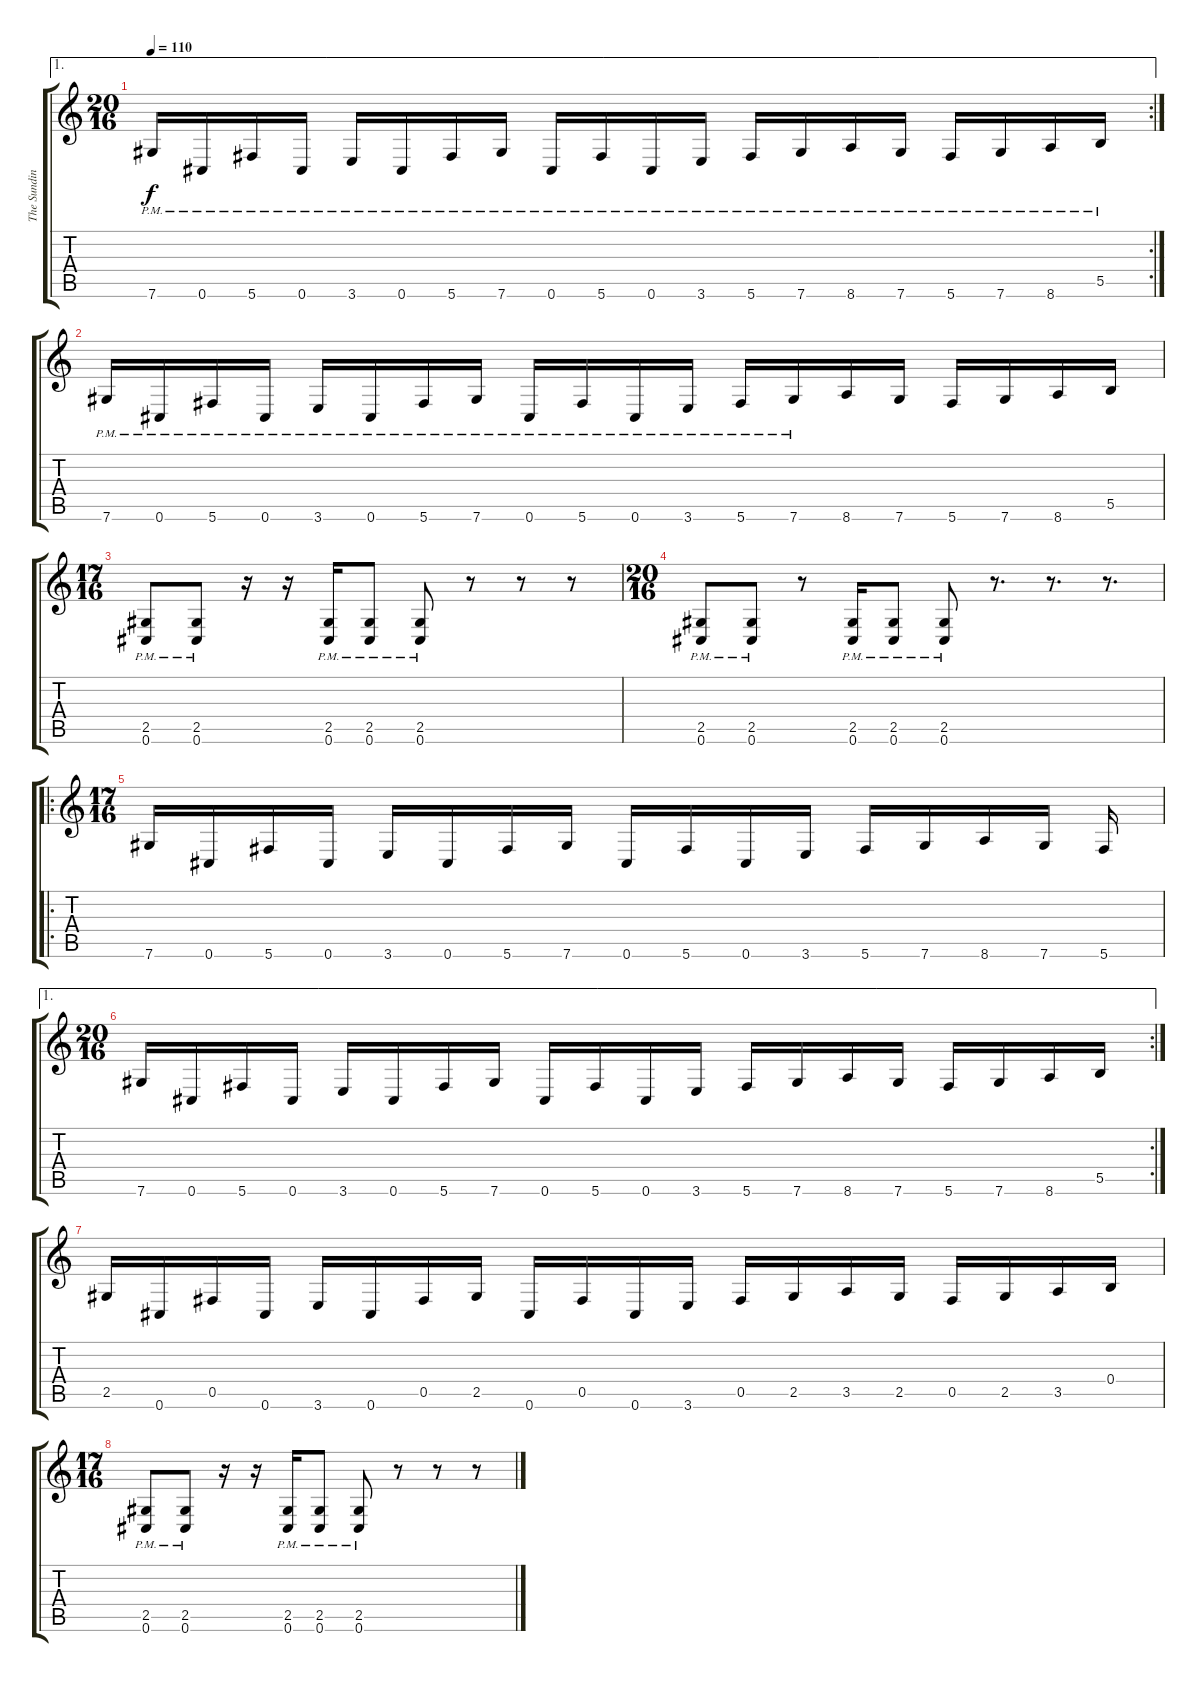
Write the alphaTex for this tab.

\track ("The Sundin" "The Sundin") {instrument distortionguitar}
\staff {score tabs}
\tuning (Db4 Ab3 E3 B2 Gb2 Db2) {hide}
\ae 1
\rc 2
\ts (20 16)
\tempo 110
\clef g2
\ks c
7.6{pm}.16{dy f} 0.6{pm}.16 5.6{pm}.16 0.6{pm}.16 3.6{pm}.16 0.6{pm}.16 5.6{pm}.16 7.6{pm}.16 0.6{pm}.16 5.6{pm}.16 0.6{pm}.16 3.6{pm}.16 5.6{pm}.16 7.6{pm}.16 8.6{pm}.16 7.6{pm}.16 5.6{pm}.16 7.6{pm}.16 8.6{pm}.16 5.5{pm}.16 |
7.6{pm}.16 0.6{pm}.16 5.6{pm}.16 0.6{pm}.16 3.6{pm}.16 0.6{pm}.16 5.6{pm}.16 7.6{pm}.16 0.6{pm}.16 5.6{pm}.16 0.6{pm}.16 3.6{pm}.16 5.6{pm}.16 7.6{pm}.16 8.6.16 7.6.16 5.6.16 7.6.16 8.6.16 5.5.16 |
\ts (17 16)
(2.5{pm} 0.6{pm}).8 (2.5{pm} 0.6{pm}).8 r.16 r.16 (2.5{pm} 0.6{pm}).16 (2.5{pm} 0.6{pm}).8 (2.5{pm} 0.6{pm}).8 r.8 r.8 r.8 |
\ts (20 16)
(2.5{pm} 0.6{pm}).8 (2.5{pm} 0.6{pm}).8 r.8 (2.5{pm} 0.6{pm}).16 (2.5{pm} 0.6{pm}).8 (2.5{pm} 0.6{pm}).8 r.8{d} r.8{d} r.8{d} |
\ro
\ts (17 16)
7.6.16 0.6.16 5.6.16 0.6.16 3.6.16 0.6.16 5.6.16 7.6.16 0.6.16 5.6.16 0.6.16 3.6.16 5.6.16 7.6.16 8.6.16 7.6.16 5.6.16 |
\ae 1
\rc 2
\ts (20 16)
7.6.16 0.6.16 5.6.16 0.6.16 3.6.16 0.6.16 5.6.16 7.6.16 0.6.16 5.6.16 0.6.16 3.6.16 5.6.16 7.6.16 8.6.16 7.6.16 5.6.16 7.6.16 8.6.16 5.5.16 |
2.5.16 0.6.16 0.5.16 0.6.16 3.6.16 0.6.16 0.5.16 2.5.16 0.6.16 0.5.16 0.6.16 3.6.16 0.5.16 2.5.16 3.5.16 2.5.16 0.5.16 2.5.16 3.5.16 0.4.16 |
\ts (17 16)
(2.5{pm} 0.6{pm}).8 (2.5{pm} 0.6{pm}).8 r.16 r.16 (2.5{pm} 0.6{pm}).16 (2.5{pm} 0.6{pm}).8 (2.5{pm} 0.6{pm}).8 r.8 r.8 r.8
